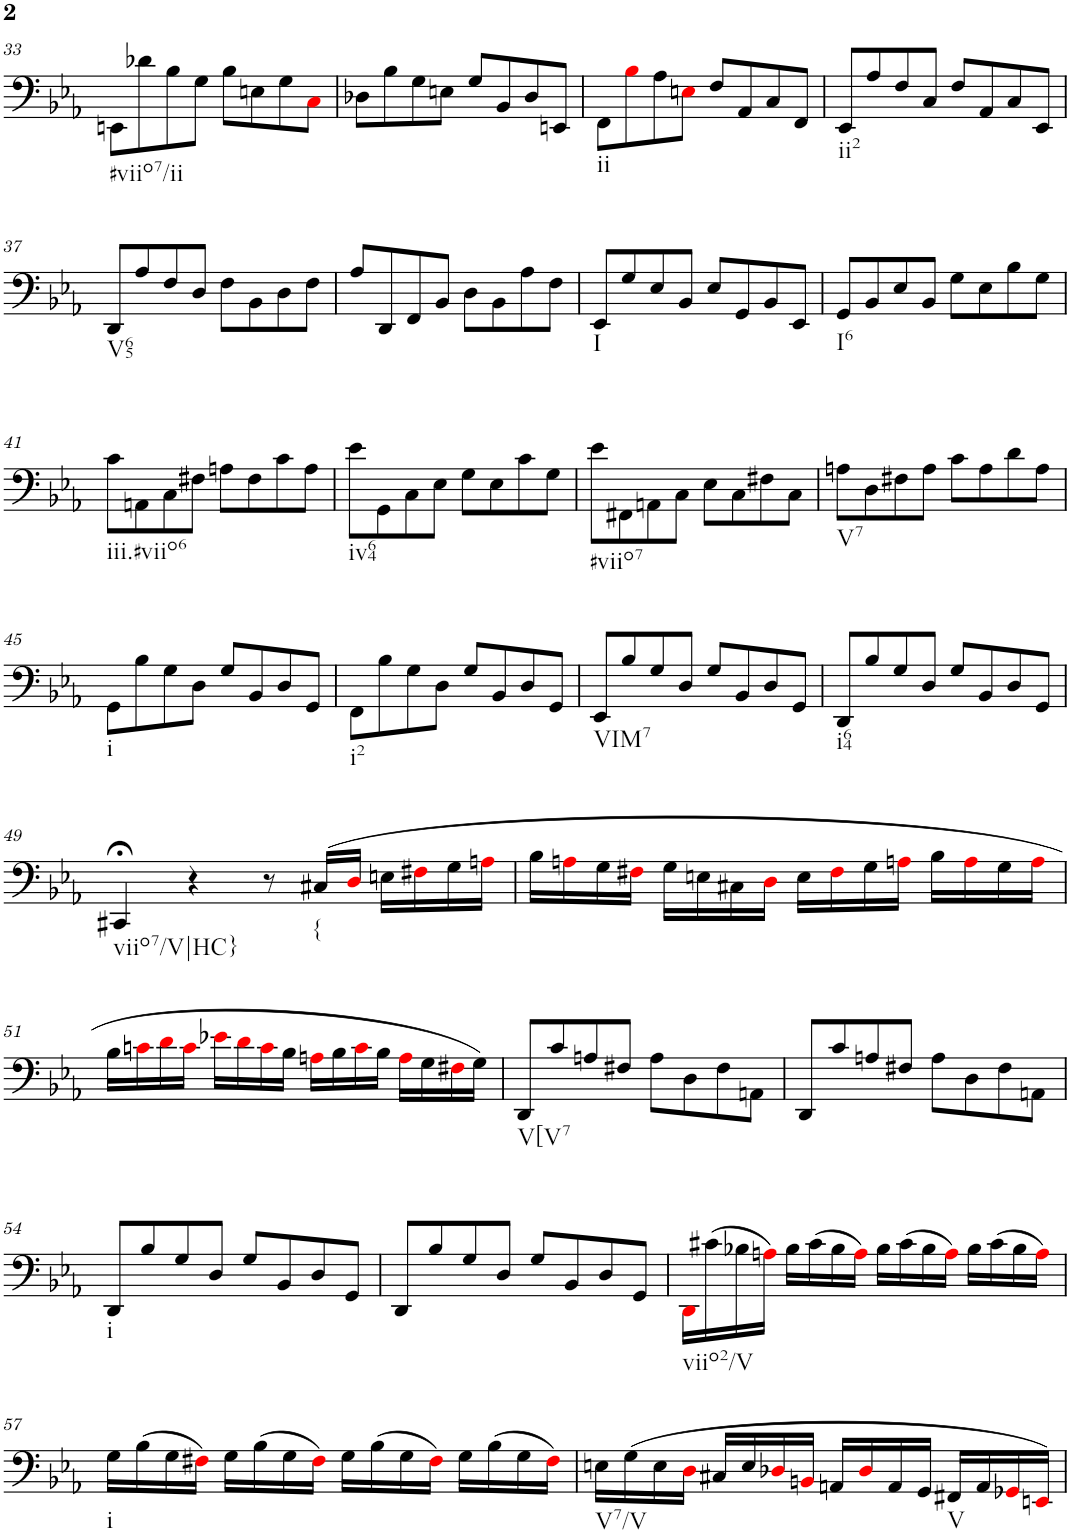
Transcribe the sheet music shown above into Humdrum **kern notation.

**kern
*part1
*staff1
*I"Piano
*I'Pno.
!!LO:PB:g=z
*clefF4
*k[b-e-a-]
*M2/2
*met(c|)
=33
!LO:TX:b:t=#viio7/ii
8EEn\L
8d-X\
8B-\
8G\J
8B-\L
8En\
8G\
8Ci\J
=34
8D-X\L
8B-\
8G\
8En\J
8G/L
8BB-/
8D-/
8EEn/J
=35
!LO:TX:b:t=ii
8FF\L
8B-i\
8A-\
8Eni\J
8F/L
8AA-/
8C/
8FF/J
=36
!LO:TX:b:t=ii2
8EE-/L
8A-/
8F/
8C/J
8F/L
8AA-/
8C/
8EE-/J
!!LO:LB:g=z
=37
!LO:TX:b:t=V65
8DD/L
8A-/
8F/
8D/J
8F\L
8BB-\
8D\
8F\J
=38
8A-/L
8DD/
8FF/
8BB-/J
8D\L
8BB-\
8A-\
8F\J
=39
!LO:TX:b:t=I
8EE-/L
8G/
8E-/
8BB-/J
8E-/L
8GG/
8BB-/
8EE-/J
=40
!LO:TX:b:t=I6
8GG/L
8BB-/
8E-/
8BB-/J
8G\L
8E-\
8B-\
8G\J
!!LO:LB:g=z
=41
!LO:TX:b:t=iii.#viio6
8c\L
8AAn\
8C\
8F#X\J
8An\L
8F#\
8c\
8A\J
=42
!LO:TX:b:t=iv64
8e-\L
8GG\
8C\
8E-\J
8G\L
8E-\
8c\
8G\J
=43
!LO:TX:b:t=#viio7
8e-\L
8FF#X\
8AAn\
8C\J
8E-\L
8C\
8F#X\
8C\J
=44
!LO:TX:b:t=V7
8An\L
8D\
8F#X\
8A\J
8c\L
8A\
8d\
8A\J
!!LO:LB:g=z
=45
!LO:TX:b:t=i
8GG\L
8B-\
8G\
8D\J
8G/L
8BB-/
8D/
8GG/J
=46
!LO:TX:b:t=i2
8FF\L
8B-\
8G\
8D\J
8G/L
8BB-/
8D/
8GG/J
=47
!LO:TX:b:t=VIM7
8EE-/L
8B-/
8G/
8D/J
8G/L
8BB-/
8D/
8GG/J
=48
!LO:TX:b:t=i64
8DD/L
8B-/
8G/
8D/J
8G/L
8BB-/
8D/
8GG/J
!!LO:LB:g=z
=49
!LO:TX:b:t=viio7/V|HC}
4CC#X;</
4r
8r
!LO:TX:b:t={
(16C#X/LL
16Di/JJ
16En\LL
16F#Xi\
16G\
16Ani\JJ
=50
16B-\LL
16Ani\
16G\
16F#Xi\JJ
16G\LL
16En\
16C#X\
16Di\JJ
16E\LL
16F#i\
16G\
16Ani\JJ
16B-\LL
16Ai\
16G\
16Ai\JJ
!!LO:LB:g=z
=51
16B-\LL
16cni\
16di\
16ci\JJ
16e-Xi\LL
16di\
16ci\
16B-\JJ
16Ani\LL
16B-\
16ci\
16B-\JJ
16Ai\LL
16G\
16F#Xi\
16G\JJ)
=52
!LO:TX:b:t=V[V7
8DD/L
8c/
8An/
8F#X/J
8A\L
8D\
8F#\
8AAn\J
=53
8DD/L
8c/
8An/
8F#X/J
8A\L
8D\
8F#\
8AAn\J
!!LO:LB:g=z
=54
!LO:TX:b:t=i
8DD/L
8B-/
8G/
8D/J
8G/L
8BB-/
8D/
8GG/J
=55
8DD/L
8B-/
8G/
8D/J
8G/L
8BB-/
8D/
8GG/J
=56
!LO:TX:b:t=viio2/V
16DDi\LL
(16c#X\
16B-X\
16Ani\JJ)
16B-\LL
(16c#\
16B-\
16Ai\JJ)
16B-\LL
(16c#\
16B-\
16Ai\JJ)
16B-\LL
(16c#\
16B-\
16Ai\JJ)
!!LO:LB:g=z
=57
!LO:TX:b:t=i
16G\LL
(16B-\
16G\
16F#Xi\JJ)
16G\LL
(16B-\
16G\
16F#i\JJ)
16G\LL
(16B-\
16G\
16F#i\JJ)
16G\LL
(16B-\
16G\
16F#i\JJ)
=58
!LO:TX:b:t=V7/V
16En\LL
(16G\
16E\
16Di\JJ
16C#X/LL
16E/
16D-Xi/
16BBni/JJ
16AAn/LL
16D-i/
16AA/
16GG/JJ
!LO:TX:b:t=V
16FF#X/LL
16AA/
16GG-Xi/
16EEni/JJ)
=
*-
